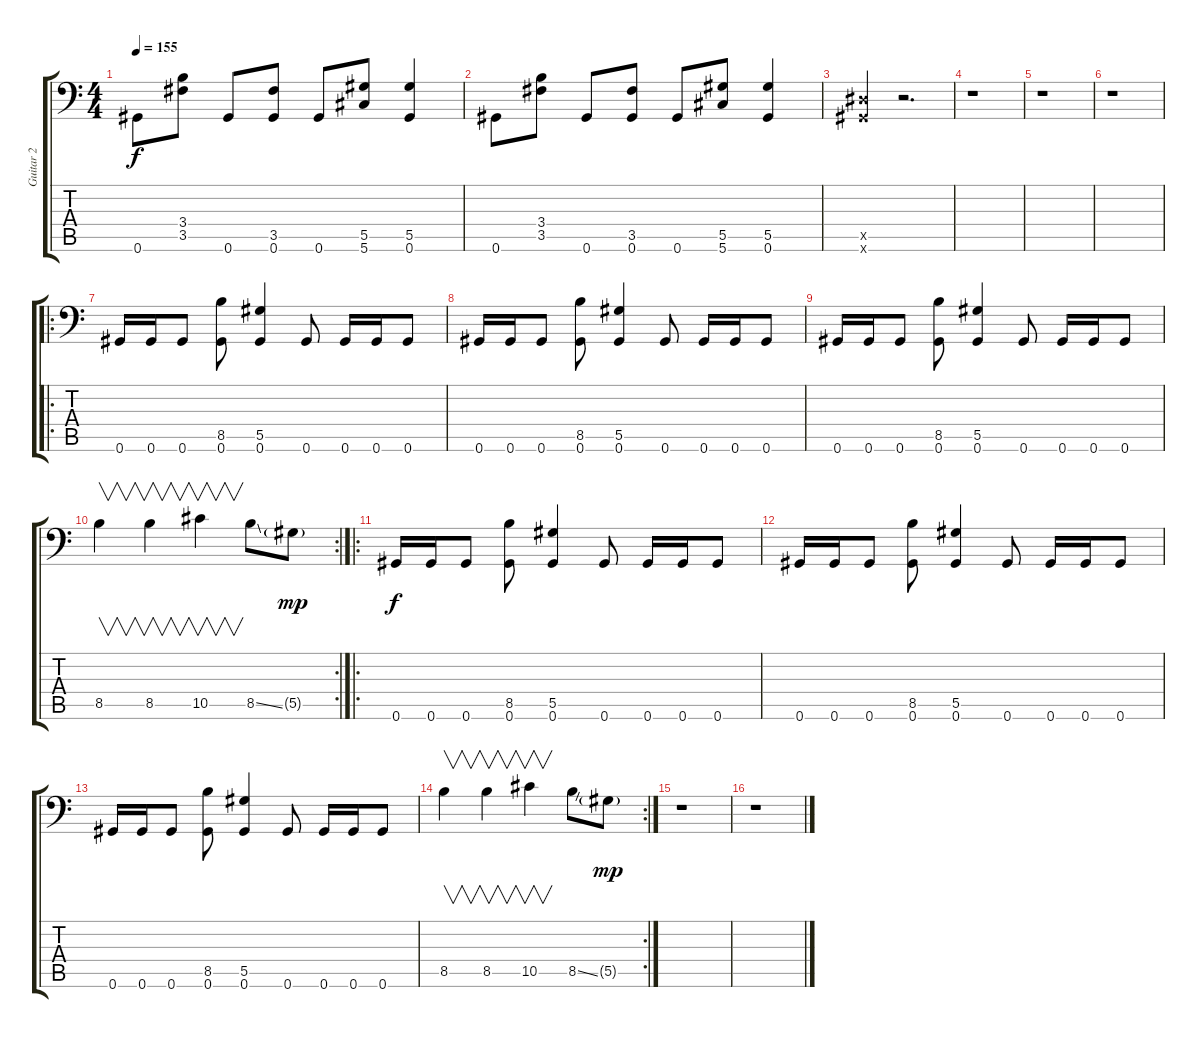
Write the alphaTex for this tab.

\track ("Guitar 2" "Guitar 2") {instrument distortionguitar}
\staff {score tabs}
\tuning (Bb3 F3 Db3 Ab2 Eb2 Ab1) {hide}
\ts (4 4)
\tempo 155
\clef f4
\ks c
0.6.8{dy f} (3.4 3.5).8 0.6.8 (3.5 0.6).8 0.6.8 (5.5 5.6).8 (5.5 0.6).4 |
0.6.8 (3.4 3.5).8 0.6.8 (3.5 0.6).8 0.6.8 (5.5 5.6).8 (5.5 0.6).4 |
(0.5{x} 0.6{x}).4 r.2{d} |
r.1 |
r.1 |
r.1 |
\ro
0.6.16 0.6.16 0.6.8 (8.5 0.6).8 (5.5 0.6).4 0.6.8 0.6.16 0.6.16 0.6.8 |
0.6.16 0.6.16 0.6.8 (8.5 0.6).8 (5.5 0.6).4 0.6.8 0.6.16 0.6.16 0.6.8 |
0.6.16 0.6.16 0.6.8 (8.5 0.6).8 (5.5 0.6).4 0.6.8 0.6.16 0.6.16 0.6.8 |
\rc 2
8.5.4{v} 8.5.4{v} 10.5.4{v} 8.5{ss}.8 5.5{g}.8{dy mp} |
\ro
0.6.16{dy f} 0.6.16 0.6.8 (8.5 0.6).8 (5.5 0.6).4 0.6.8 0.6.16 0.6.16 0.6.8 |
0.6.16 0.6.16 0.6.8 (8.5 0.6).8 (5.5 0.6).4 0.6.8 0.6.16 0.6.16 0.6.8 |
0.6.16 0.6.16 0.6.8 (8.5 0.6).8 (5.5 0.6).4 0.6.8 0.6.16 0.6.16 0.6.8 |
\rc 2
8.5.4{v} 8.5.4{v} 10.5.4{v} 8.5{ss}.8 5.5{g}.8{dy mp} |
r.1 |
r.1
